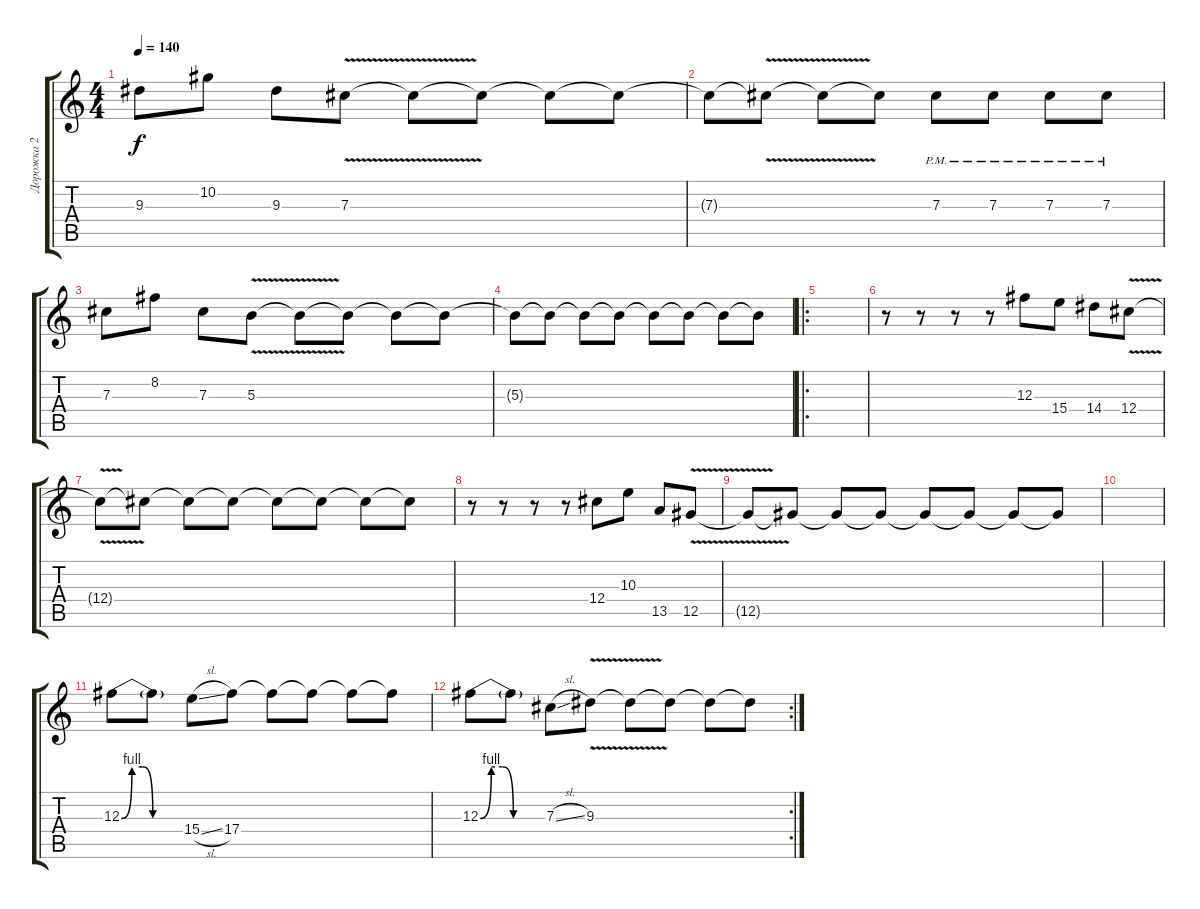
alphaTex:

\track ("Дорожка 2" "Дорожка 2") {instrument acousticguitarsteel}
\staff {score tabs}
\tuning (Eb4 Bb3 Gb3 Db3 Ab2 Eb2) {hide}
\ts (4 4)
\tempo 140
\clef g2
\ks c
9.3.8{dy f} 10.2.8 9.3.8 7.3{v}.8 7.3{t}.8 7.3{t}.8 7.3{t}.8 7.3{t}.8 |
7.3{t}.8 7.3{v t}.8 7.3{t}.8 7.3{t}.8 7.3{pm}.8 7.3{pm}.8 7.3{pm}.8 7.3{pm}.8 |
7.3.8 8.2.8 7.3.8 5.3{v}.8 5.3{t}.8 5.3{t}.8 5.3{t}.8 5.3{t}.8 |
5.3{t}.8 5.3{t}.8 5.3{t}.8 5.3{t}.8 5.3{t}.8 5.3{t}.8 5.3{t}.8 5.3{t}.8 |
\ro
|
r.8 r.8 r.8 r.8 12.3.8 15.4.8 14.4.8 12.4{v}.8 |
12.4{t}.8 12.4{t}.8 12.4{t}.8 12.4{t}.8 12.4{t}.8 12.4{t}.8 12.4{t}.8 12.4{t}.8 |
r.8 r.8 r.8 r.8 12.4.8 10.3.8 13.5.8 12.5{v}.8 |
12.5{t}.8 12.5{t}.8 12.5{t}.8 12.5{t}.8 12.5{t}.8 12.5{t}.8 12.5{t}.8 12.5{t}.8 |
|
12.3{be (custom 0 0 10 4 20 4 30 0 60 0)}.8 12.3{t}.8 15.4{sl}.8 17.4.8 17.4{t}.8 17.4{t}.8 17.4{t}.8 17.4{t}.8 |
\rc 2
12.3{be (custom 0 0 10 4 20 4 30 0 60 0)}.8 12.3{t}.8 7.3{sl}.8 9.3{v}.8 9.3{t}.8 9.3{t}.8 9.3{t}.8 9.3{t}.8
